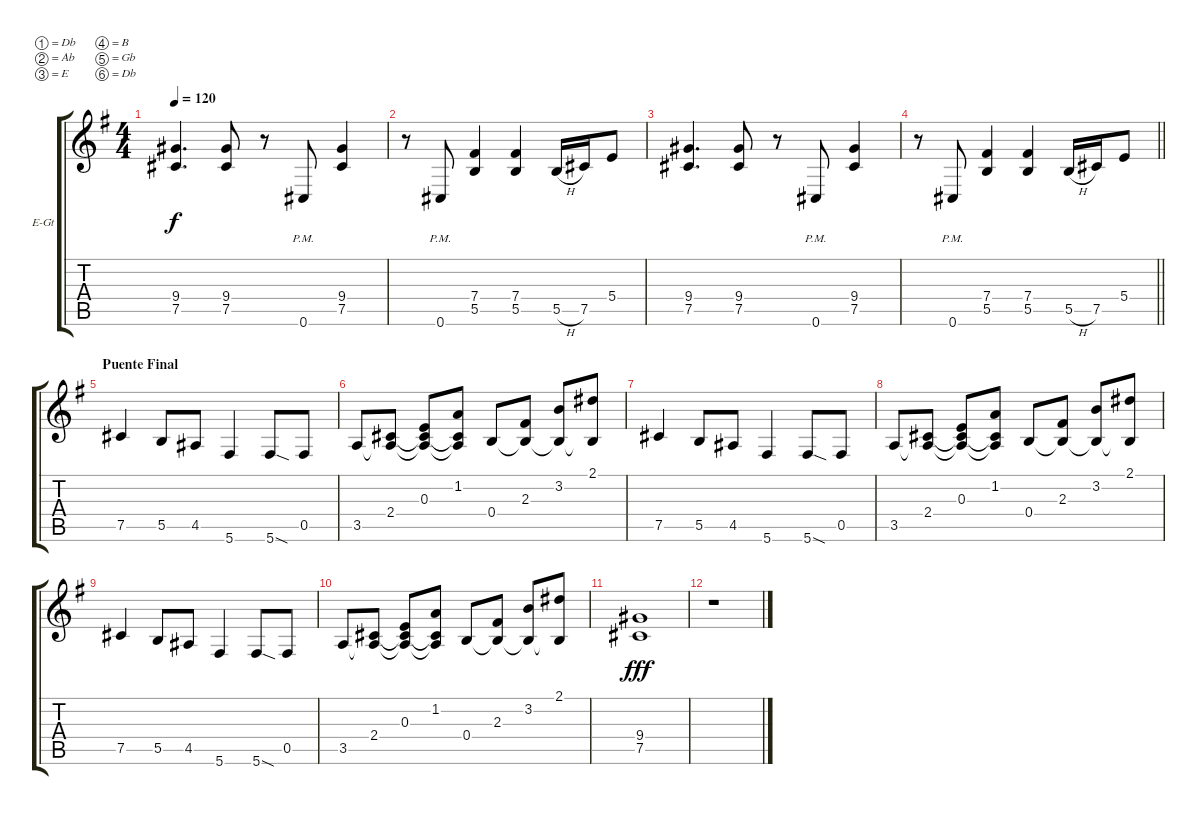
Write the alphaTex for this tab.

\bracketExtendMode groupsimilarinstruments
\firstSystemTrackNameOrientation horizontal
\otherSystemsTrackNameOrientation horizontal
\track ("Rhythm Guitar (Tony Iommi)" "E-Gt") {instrument overdrivenguitar}
\staff {score tabs}
\tuning (Db4 Ab3 E3 B2 Gb2 Db2)
\ts (4 4)
\tempo 120
\clef g2
\ks g
(9.4 7.5).4{d dy f} (9.4 7.5).8 r.8 0.6{pm}.8 (9.4 7.5).4 |
r.8 0.6{pm}.8 (7.4 5.5).4 (7.4 5.5).4 5.5{h}.16 7.5.16 5.4.8 |
(9.4 7.5).4{d} (9.4 7.5).8 r.8 0.6{pm}.8 (9.4 7.5).4 |
\barLineRight lightlight
r.8 0.6{pm}.8 (7.4 5.5).4 (7.4 5.5).4 5.5{h}.16 7.5.16 5.4.8 |
\section ("" "Puente Final")
7.5.4 5.5.8 4.5.8 5.6.4 5.6{sod}.8 0.5.8 |
3.5.8 (2.4 3.5{t}).8 (0.3 2.4{t} 3.5{t}).8 (1.2 2.4{t} 3.5{t}).8 0.4.8 (2.3 0.4{t}).8 (3.2 0.4{t}).8 (2.1 0.4{t}).8 |
7.5.4 5.5.8 4.5.8 5.6.4 5.6{sod}.8 0.5.8 |
3.5.8 (2.4 3.5{t}).8 (0.3 2.4{t} 3.5{t}).8 (1.2 2.4{t} 3.5{t}).8 0.4.8 (2.3 0.4{t}).8 (3.2 0.4{t}).8 (2.1 0.4{t}).8 |
7.5.4 5.5.8 4.5.8 5.6.4 5.6{sod}.8 0.5.8 |
3.5.8 (2.4 3.5{t}).8 (0.3 2.4{t} 3.5{t}).8 (1.2 2.4{t} 3.5{t}).8 0.4.8 (2.3 0.4{t}).8 (3.2 0.4{t}).8 (2.1 0.4{t}).8 |
(9.4 7.5).1{dy fff} |
r.1
